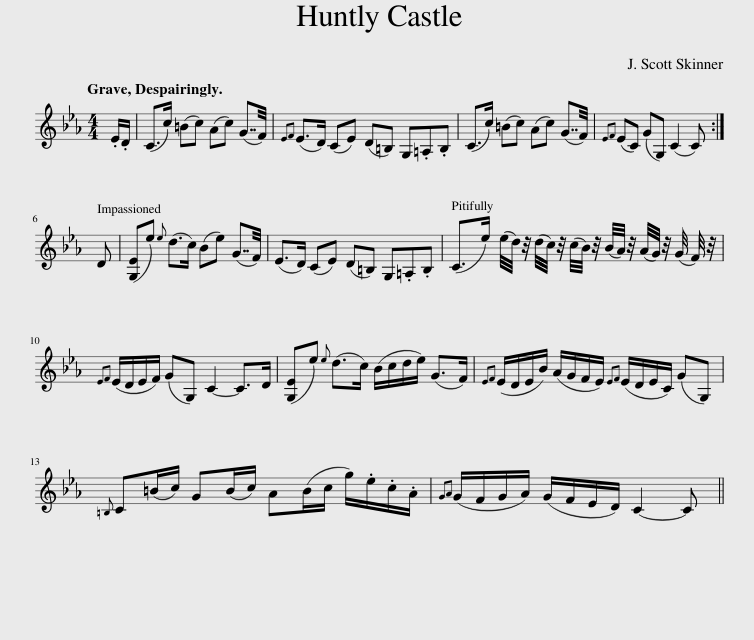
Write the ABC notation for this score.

X:1
L:1/8
Q:1/4=120
M:4/4
I:linebreak $
K:Cmin
V:1 treble
V:1
 .E/.D/ | (C>c) (=Bc) (Ac) (G7/4F/4) |{EF} (E>D) (CE) (D=B,) G,.=A,.B, | (C>c) (=Bc) (Ac) (G7/4F/4) |{EF} (EC) (GG,) (C2 C) :|$ %5
 D | ([G,E]e){e} (d>c) (Be) (G7/4F/4) | (E>D) (CE) (D=B,) G,.=A,.B, | (C>e) (e/4d/4) z/4 (d/4c/4) z/4 (c/4B/4) z/4 (B/4A/4) z/4 (A/4G/4) z/4 (G/4 F/4) z/4 |${EF} (E/D/E/F/) (GG,) C2- C>D | %10
 ([G,E]e){e} (d>c) (B/c/d/e/) (G>F) |{EF} (E/D/E/B/) (A/G/F/E/){EF} (E/D/E/C/) (GG,) |${=B,} C(=B/c/) G(B/c/) A(B/c/ g/).e/.c/.A/ |{GA} (G/F/G/A/) (G/F/E/D/) C2- C || %14
